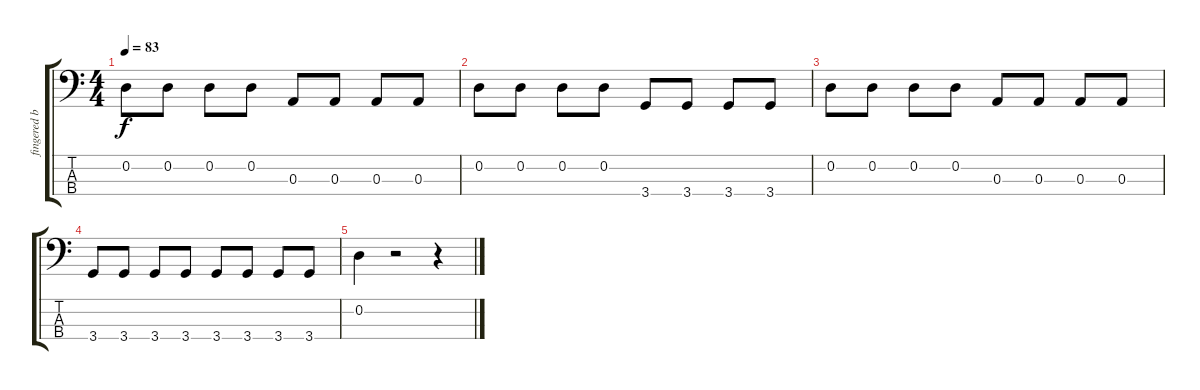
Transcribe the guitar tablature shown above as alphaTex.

\track ("fingered bass" "fingered b") {instrument electricbasspick}
\staff {score tabs}
\tuning (G2 D2 A1 E1) {hide}
\ts (4 4)
\tempo 83
\clef f4
\ks c
0.2.8{dy f} 0.2.8 0.2.8 0.2.8 0.3.8 0.3.8 0.3.8 0.3.8 |
0.2.8 0.2.8 0.2.8 0.2.8 3.4.8 3.4.8 3.4.8 3.4.8 |
0.2.8 0.2.8 0.2.8 0.2.8 0.3.8 0.3.8 0.3.8 0.3.8 |
3.4.8 3.4.8 3.4.8 3.4.8 3.4.8 3.4.8 3.4.8 3.4.8 |
0.2.4 r.2 r.4
